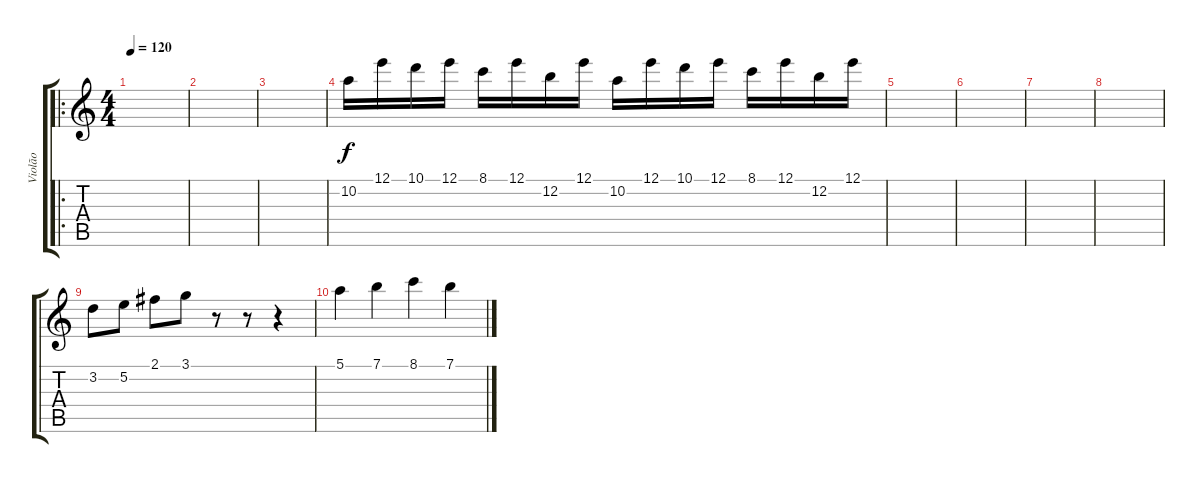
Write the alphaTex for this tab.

\track ("Violão" "Violão") {instrument acousticguitarnylon}
\staff {score tabs}
\tuning (E4 B3 G3 D3 A2 E2) {hide}
\ro
\ts (4 4)
\tempo 120
\clef g2
\ks c
|
|
|
10.2.16 12.1.16 10.1.16 12.1.16 8.1.16 12.1.16 12.2.16 12.1.16 10.2.16 12.1.16 10.1.16 12.1.16 8.1.16 12.1.16 12.2.16 12.1.16 |
|
|
|
|
3.2.8 5.2.8 2.1.8 3.1.8 r.8 r.8 r.4 |
5.1.4 7.1.4 8.1.4 7.1.4
